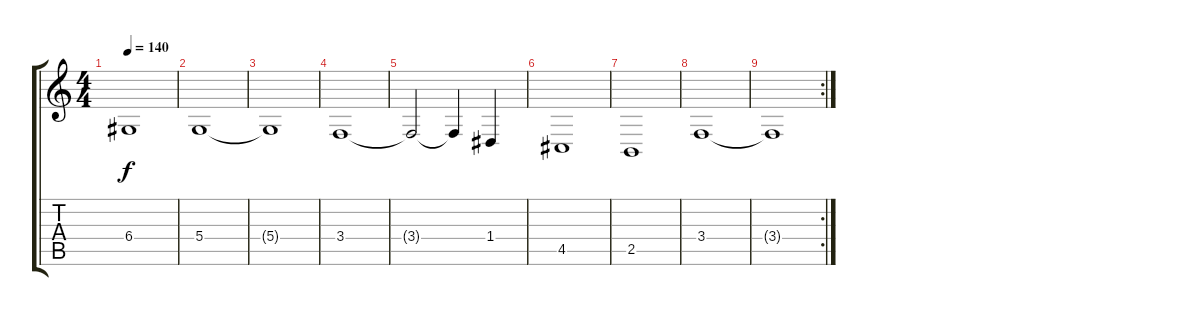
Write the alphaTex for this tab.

\track "" {instrument stringensemble1}
\staff {score tabs}
\tuning (E4 B3 G3 D3 A2 E2) {hide}
\ts (4 4)
\tempo 140
\clef g2
\ks c
6.4{t}.1{dy f} |
5.4.1 |
5.4{t}.1 |
3.4.1 |
3.4{t}.2 3.4{t}.4 1.4.4 |
4.5.1 |
2.5.1 |
3.4.1 |
\rc 2
3.4{t}.1
